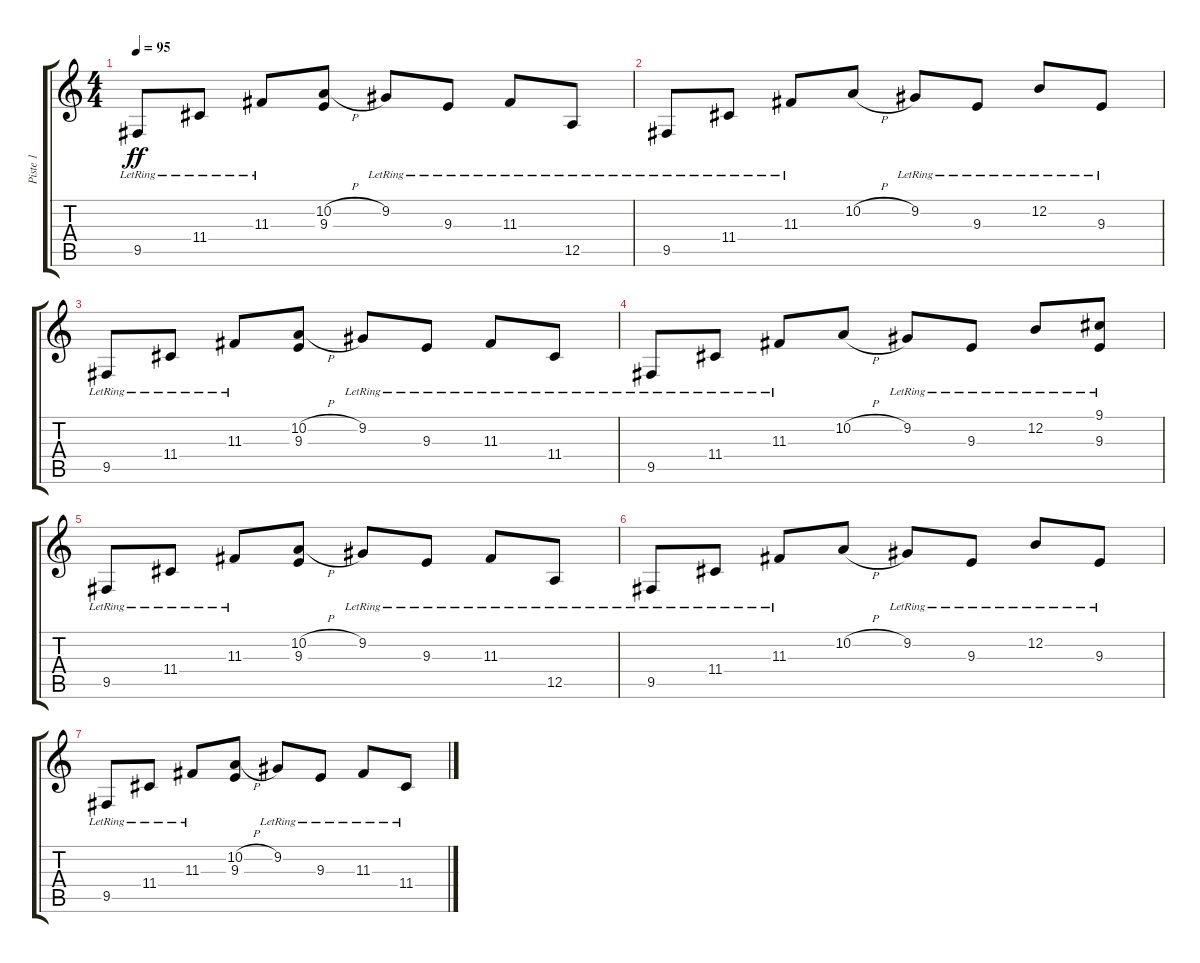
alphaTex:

\track ("Piste 1" "Piste 1") {instrument acousticgrandpiano}
\staff {score tabs}
\tuning (E4 B3 G3 D3 A2 E2) {hide}
\ts (4 4)
\tempo 95
\clef g2
\ks c
9.5{lr}.8{dy ff} 11.4{lr}.8 11.3{lr}.8 (10.2{h} 9.3).8 9.2{lr}.8 9.3{lr}.8 11.3{lr}.8 12.5{lr}.8 |
9.5{lr}.8 11.4{lr}.8 11.3{lr}.8 10.2{h}.8 9.2{lr}.8 9.3{lr}.8 12.2{lr}.8 9.3{lr}.8 |
9.5{lr}.8 11.4{lr}.8 11.3{lr}.8 (10.2{h} 9.3).8 9.2{lr}.8 9.3{lr}.8 11.3{lr}.8 11.4{lr}.8 |
9.5{lr}.8 11.4{lr}.8 11.3{lr}.8 10.2{h}.8 9.2{lr}.8 9.3{lr}.8 12.2{lr}.8 (9.1{lr} 9.3{lr}).8 |
9.5{lr}.8 11.4{lr}.8 11.3{lr}.8 (10.2{h} 9.3).8 9.2{lr}.8 9.3{lr}.8 11.3{lr}.8 12.5{lr}.8 |
9.5{lr}.8 11.4{lr}.8 11.3{lr}.8 10.2{h}.8 9.2{lr}.8 9.3{lr}.8 12.2{lr}.8 9.3{lr}.8 |
9.5{lr}.8 11.4{lr}.8 11.3{lr}.8 (10.2{h} 9.3).8 9.2{lr}.8 9.3{lr}.8 11.3{lr}.8 11.4{lr}.8
